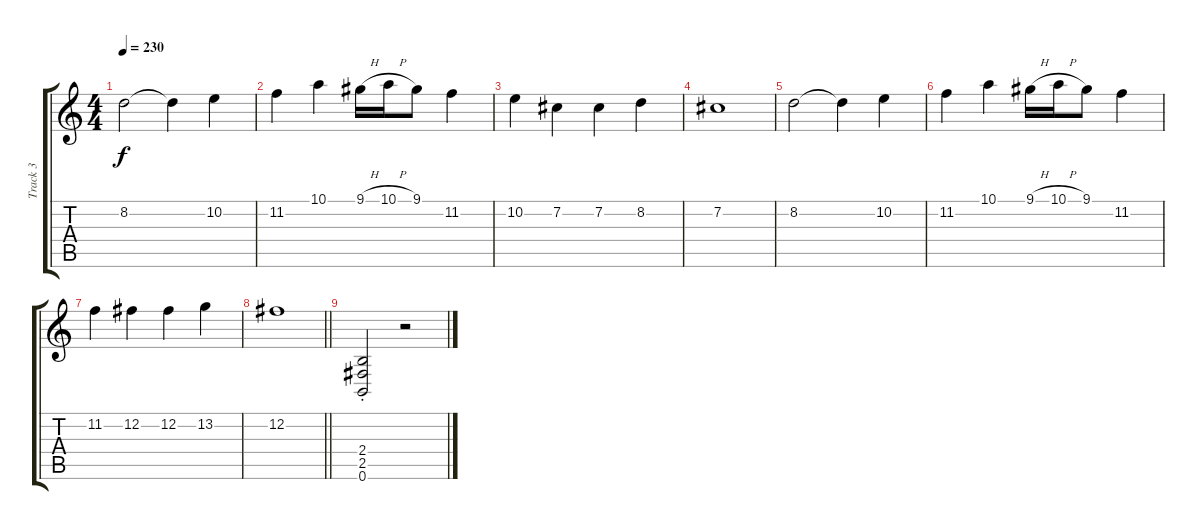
\track ("Track 3" "Track 3") {instrument distortionguitar}
\staff {score tabs}
\tuning (B3 Gb3 D3 A2 E2 B1) {hide}
\ts (4 4)
\tempo 230
\clef g2
\ks c
8.2.2{dy f} 8.2{t}.4 10.2.4 |
11.2.4 10.1.4 9.1{h}.16 10.1{h}.16 9.1.8 11.2.4 |
10.2.4 7.2.4 7.2.4 8.2.4 |
7.2.1 |
8.2.2 8.2{t}.4 10.2.4 |
11.2.4 10.1.4 9.1{h}.16 10.1{h}.16 9.1.8 11.2.4 |
11.2.4 12.2.4 12.2.4 13.2.4 |
\barLineRight lightlight
12.2.1 |
(2.4{st} 2.5{st} 0.6{st}).2 r.2
